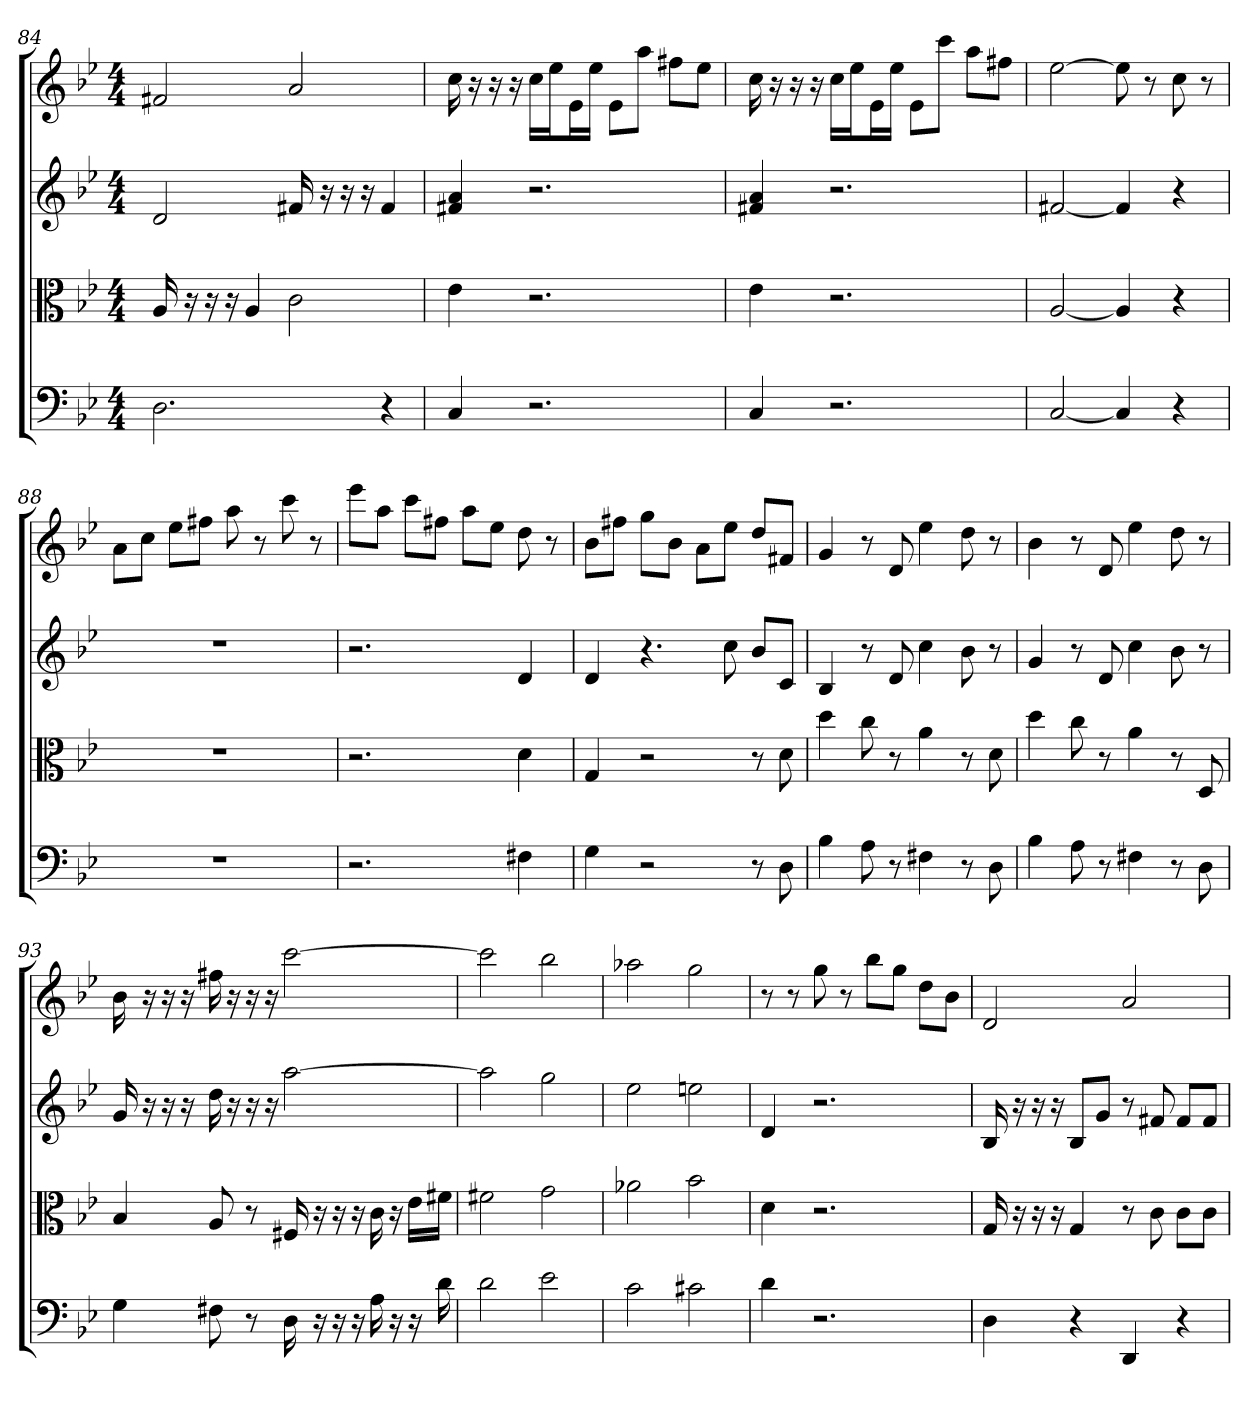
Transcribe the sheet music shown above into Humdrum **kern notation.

**kern	**kern	**kern	**kern
*part4	*part3	*part2	*part1
*staff4	*staff3	*staff2	*staff1
*clefF4	*clefC3	*clefG2	*clefG2
*k[b-e-]	*k[b-e-]	*k[b-e-]	*k[b-e-]
*g:	*g:	*g:	*g:
*M4/4	*M4/4	*M4/4	*M4/4
=84	=84	=84	=84
2.D	16A	2d	2f#X
.	16r	.	.
.	16r	.	.
.	16r	.	.
.	4A	.	.
.	2c	16f#X	2a
.	.	16r	.
.	.	16r	.
.	.	16r	.
4r	.	4f#	.
=85	=85	=85	=85
4C	4e-	4f#X 4a	16cc
.	.	.	16r
.	.	.	16r
.	.	.	16r
2.r	2.r	2.r	16cc\LL
.	.	.	16ee-\J
.	.	.	16e-\L
.	.	.	16ee-\JJ
.	.	.	8e-\L
.	.	.	8aa\J
.	.	.	8ff#X\L
.	.	.	8ee-\J
=86	=86	=86	=86
4C	4e-	4f#X 4a	16cc
.	.	.	16r
.	.	.	16r
.	.	.	16r
2.r	2.r	2.r	16cc\LL
.	.	.	16ee-\J
.	.	.	16e-\L
.	.	.	16ee-\JJ
.	.	.	8e-\L
.	.	.	8ccc\J
.	.	.	8aa\L
.	.	.	8ff#X\J
=87	=87	=87	=87
[2C	[2A	[2f#X	[2ee-
4C]	4A]	4f#]	8ee-]
.	.	.	8r
4r	4r	4r	8cc
.	.	.	8r
=88	=88	=88	=88
1r	1r	1r	8a\L
.	.	.	8cc\J
.	.	.	8ee-\L
.	.	.	8ff#X\J
.	.	.	8aa
.	.	.	8r
.	.	.	8ccc
.	.	.	8r
=89	=89	=89	=89
2.r	2.r	2.r	8eee-\L
.	.	.	8aa\J
.	.	.	8ccc\L
.	.	.	8ff#X\J
.	.	.	8aa\L
.	.	.	8ee-\J
4F#X	4d	4d	8dd
.	.	.	8r
=90	=90	=90	=90
4G	4G	4d	8b-\L
.	.	.	8ff#X\J
2r	2r	4.r	8gg\L
.	.	.	8b-\J
.	.	.	8a\L
.	.	8cc	8ee-\J
8r	8r	8b-/L	8dd/L
8D	8d	8c/J	8f#X/J
=91	=91	=91	=91
4B-	4dd	4B-	4g
8A	8cc	8r	8r
8r	8r	8d	8d
4F#X	4a	4cc	4ee-
8r	8r	8b-	8dd
8D	8d	8r	8r
=92	=92	=92	=92
4B-	4dd	4g	4b-
8A	8cc	8r	8r
8r	8r	8d	8d
4F#X	4a	4cc	4ee-
8r	8r	8b-	8dd
8D	8D	8r	8r
=93	=93	=93	=93
4G	4B-	16g	16b-
.	.	16r	16r
.	.	16r	16r
.	.	16r	16r
8F#X	8A	16dd	16ff#X
.	.	16r	16r
8r	8r	16r	16r
.	.	16r	16r
16D	16F#X	[2aa	[2ccc
16r	16r	.	.
16r	16r	.	.
16r	16r	.	.
16A	16c	.	.
16r	16r	.	.
16r	16e-\LL	.	.
16d	16f#X\JJ	.	.
=94	=94	=94	=94
2d	2f#X	2aa]	2ccc]
2e-	2g	2gg	2bb-
=95	=95	=95	=95
2c	2a-X	2ee-	2aa-X
2c#X	2b-	2een	2gg
=96	=96	=96	=96
4d	4d	4d	8r
.	.	.	8r
2.r	2.r	2.r	8gg
.	.	.	8r
.	.	.	8bb-\L
.	.	.	8gg\J
.	.	.	8dd\L
.	.	.	8b-\J
=97	=97	=97	=97
4D	16G	16B-	2d
.	16r	16r	.
.	16r	16r	.
.	16r	16r	.
4r	4G	8B-/L	.
.	.	8g/J	.
4DD	8r	8r	2a
.	8c	8f#X	.
4r	8c\L	8f#/L	.
.	8c\J	8f#/J	.
=	=	=	=
*-	*-	*-	*-
